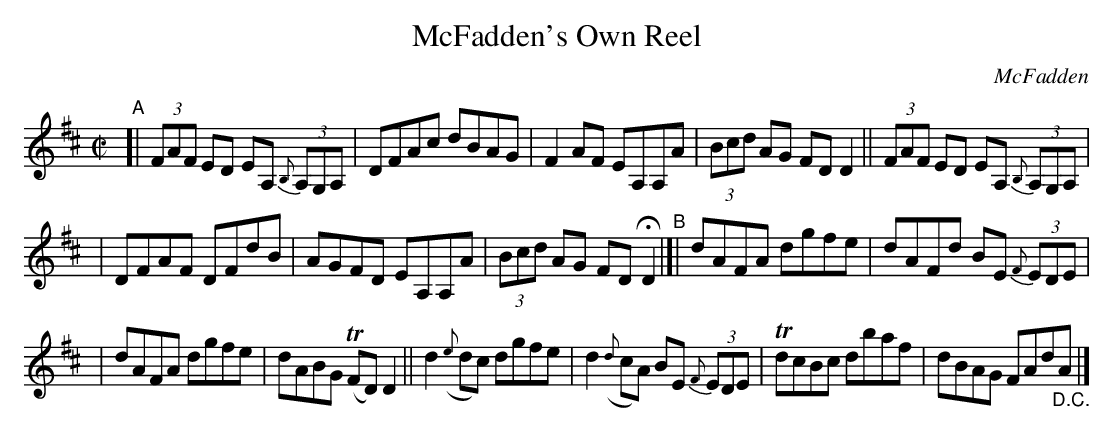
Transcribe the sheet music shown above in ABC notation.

X:1
T: McFadden's Own Reel
O: McFadden
M: C|
L: 1/8
K: D
"^A"[| (3FAF ED EA, (3{B,}A,G,A, | DFAc dBAG | F2AF EA,A,A | (3Bcd AG FDD2 || (3FAF ED EA, (3{B,}A,G,A, |
| DFAF DFdB | AGFD EA,A,A | (3Bcd AG FDHD2 "^B"|[| dAFA dgfe | dAFd BE (3{F}EDE |
| dAFA dgfe | dABG T(FD)D2 || d2({e}dc) dgfe | d2({d}cA) BE (3{F}EDE | TdcBc dbaf | dBAG FAd"_D.C."A |]
